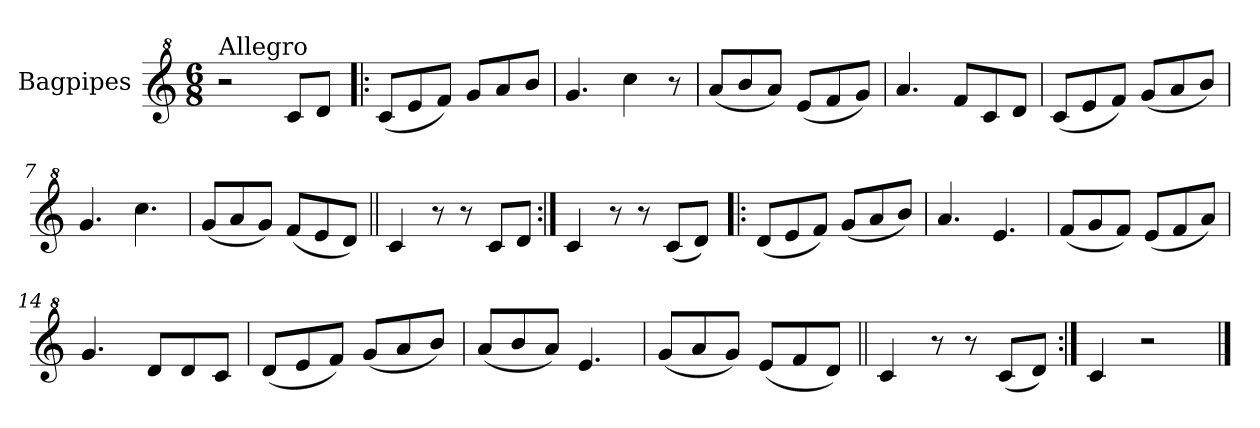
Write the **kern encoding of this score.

**kern
*part1
*staff1
*I"Bagpipes
*I'Bag
*clefG^2
*k[]
*C:
*M6/8
=1
!LO:TX:a:t=Allegro
2r
8cc/L
8dd/J
=2!|:
(8cc/L
8ee/
8ff/J)
8gg/L
8aa/
8bb/J
=3
4.gg/
4ccc\
8r
=4
(8aa/L
8bb/
8aa/J)
(8ee/L
8ff/
8gg/J)
=5
4.aa/
8ff/L
8cc/
8dd/J
=6
(8cc/L
8ee/
8ff/J)
(8gg/L
8aa/
8bb/J)
=7
4.gg/
4.ccc\
=8
(8gg/L
8aa/
8gg/J)
(8ff/L
8ee/
8dd/J)
!!LO:LB:g=z
=9||
4cc/
8r
8r
8cc/L
8dd/J
=10:|!
4cc/
8r
8r
(8cc/L
8dd/J)
=11!|:
(8dd/L
8ee/
8ff/J)
(8gg/L
8aa/
8bb/J)
=12
4.aa/
4.ee/
=13
(8ff/L
8gg/
8ff/J)
(8ee/L
8ff/
8aa/J)
=14
4.gg/
8dd/L
8dd/
8cc/J
=15
(8dd/L
8ee/
8ff/J)
(8gg/L
8aa/
8bb/J)
=16
(8aa/L
8bb/
8aa/J)
4.ee/
!!LO:LB:g=z
=17
(8gg/L
8aa/
8gg/J)
(8ee/L
8ff/
8dd/J)
=18||
4cc/
8r
8r
(8cc/L
8dd/J)
=19:|!
4cc/
2r
==
*-
